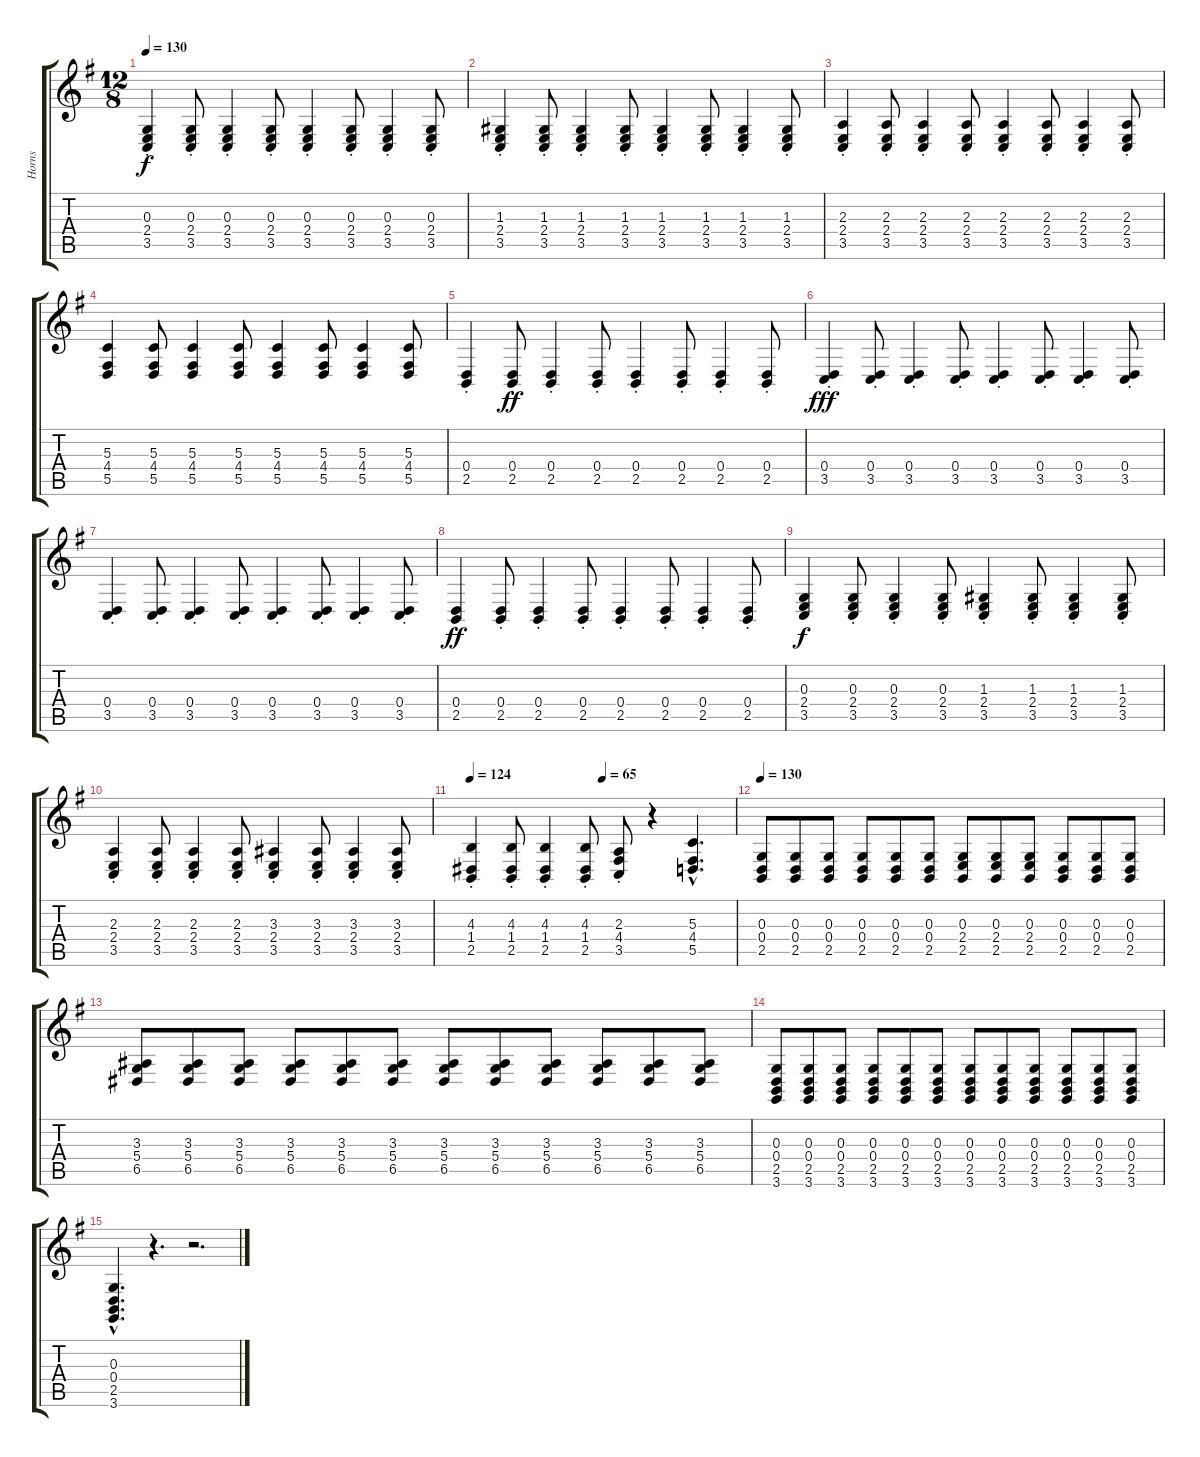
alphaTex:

\track ("Horns" "Horns") {instrument trombone}
\staff {score tabs}
\tuning (E4 B3 G3 D3 A2 E2) {hide}
\ts (12 8)
\tempo 130
\clef g2
\ks g
(0.3{st} 2.4{st} 3.5{st}).4{dy f} (0.3{st} 2.4{st} 3.5{st}).8 (0.3{st} 2.4{st} 3.5{st}).4 (0.3{st} 2.4{st} 3.5{st}).8 (0.3{st} 2.4{st} 3.5{st}).4 (0.3{st} 2.4{st} 3.5{st}).8 (0.3{st} 2.4{st} 3.5{st}).4 (0.3{st} 2.4{st} 3.5{st}).8 |
(1.3{st} 2.4{st} 3.5{st}).4 (1.3{st} 2.4{st} 3.5{st}).8 (1.3{st} 2.4{st} 3.5{st}).4 (1.3{st} 2.4{st} 3.5{st}).8 (1.3{st} 2.4{st} 3.5{st}).4 (1.3{st} 2.4{st} 3.5{st}).8 (1.3{st} 2.4{st} 3.5{st}).4 (1.3{st} 2.4{st} 3.5{st}).8 |
(2.3{st} 2.4{st} 3.5{st}).4 (2.3{st} 2.4{st} 3.5{st}).8 (2.3{st} 2.4{st} 3.5{st}).4 (2.3{st} 2.4{st} 3.5{st}).8 (2.3{st} 2.4{st} 3.5{st}).4 (2.3{st} 2.4{st} 3.5{st}).8 (2.3{st} 2.4{st} 3.5{st}).4 (2.3{st} 2.4{st} 3.5{st}).8 |
(5.3 4.4 5.5).4 (5.3 4.4 5.5).8 (5.3 4.4 5.5).4 (5.3 4.4 5.5).8 (5.3 4.4 5.5).4 (5.3 4.4 5.5).8 (5.3 4.4 5.5).4 (5.3 4.4 5.5).8 |
(0.4{st} 2.5{st}).4 (0.4{st} 2.5{st}).8{dy ff} (0.4{st} 2.5{st}).4 (0.4{st} 2.5{st}).8 (0.4{st} 2.5{st}).4 (0.4{st} 2.5{st}).8 (0.4{st} 2.5{st}).4 (0.4{st} 2.5{st}).8 |
(0.4{st} 3.5{st}).4{dy fff} (0.4{st} 3.5{st}).8 (0.4{st} 3.5{st}).4 (0.4{st} 3.5{st}).8 (0.4{st} 3.5{st}).4 (0.4{st} 3.5{st}).8 (0.4{st} 3.5{st}).4 (0.4{st} 3.5{st}).8 |
(0.4{st} 3.5{st}).4 (0.4{st} 3.5{st}).8 (0.4{st} 3.5{st}).4 (0.4{st} 3.5{st}).8 (0.4{st} 3.5{st}).4 (0.4{st} 3.5{st}).8 (0.4{st} 3.5{st}).4 (0.4{st} 3.5{st}).8 |
(0.4{st} 2.5{st}).4{dy ff} (0.4{st} 2.5{st}).8 (0.4{st} 2.5{st}).4 (0.4{st} 2.5{st}).8 (0.4{st} 2.5{st}).4 (0.4{st} 2.5{st}).8 (0.4{st} 2.5{st}).4 (0.4{st} 2.5{st}).8 |
(0.3 2.4 3.5).4{dy f} (0.3{st} 2.4{st} 3.5{st}).8 (0.3{st} 2.4{st} 3.5{st}).4 (0.3{st} 2.4{st} 3.5{st}).8 (1.3{st} 2.4{st} 3.5{st}).4 (1.3{st} 2.4{st} 3.5{st}).8 (1.3{st} 2.4{st} 3.5{st}).4 (1.3{st} 2.4{st} 3.5{st}).8 |
(2.3{st} 2.4{st} 3.5{st}).4 (2.3{st} 2.4{st} 3.5{st}).8 (2.3{st} 2.4{st} 3.5{st}).4 (2.3{st} 2.4{st} 3.5{st}).8 (3.3{st} 2.4{st} 3.5{st}).4 (3.3{st} 2.4{st} 3.5{st}).8 (3.3{st} 2.4{st} 3.5{st}).4 (3.3{st} 2.4{st} 3.5{st}).8 |
\tempo (65 0.5)
\tempo 124
(4.3{st} 1.4{st} 2.5{st}).4 (4.3{st} 1.4 2.5).8 (4.3{st} 1.4 2.5).4 (4.3{st} 1.4 2.5).8 (2.3{st} 4.4 3.5).8 r.4 (5.3{hac} 4.4{hac} 5.5{hac}).4{d} |
\tempo 130
(0.3 0.4 2.5).8 (0.3 0.4 2.5).8 (0.3 0.4 2.5).8 (0.3 0.4 2.5).8 (0.3 0.4 2.5).8 (0.3 0.4 2.5).8 (0.3 2.4 2.5).8 (0.3 2.4 2.5).8 (0.3 2.4 2.5).8 (0.3 0.4 2.5).8 (0.3 0.4 2.5).8 (0.3 0.4 2.5).8 |
(3.3 5.4 6.5).8 (3.3 5.4 6.5).8 (3.3 5.4 6.5).8 (3.3 5.4 6.5).8 (3.3 5.4 6.5).8 (3.3 5.4 6.5).8 (3.3 5.4 6.5).8 (3.3 5.4 6.5).8 (3.3 5.4 6.5).8 (3.3 5.4 6.5).8 (3.3 5.4 6.5).8 (3.3 5.4 6.5).8 |
(0.3 0.4 2.5 3.6).8 (0.3 0.4 2.5 3.6).8 (0.3 0.4 2.5 3.6).8 (0.3 0.4 2.5 3.6).8 (0.3 0.4 2.5 3.6).8 (0.3 0.4 2.5 3.6).8 (0.3 0.4 2.5 3.6).8 (0.3 0.4 2.5 3.6).8 (0.3 0.4 2.5 3.6).8 (0.3 0.4 2.5 3.6).8 (0.3 0.4 2.5 3.6).8 (0.3 0.4 2.5 3.6).8 |
(0.3{hac} 0.4{hac} 2.5{hac} 3.6{hac}).4{d} r.4{d} r.2{d}
